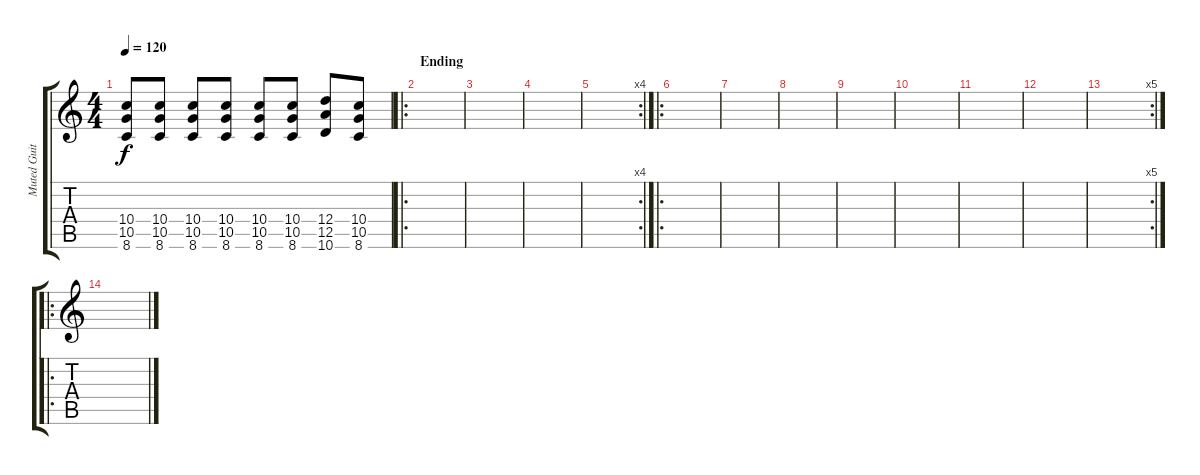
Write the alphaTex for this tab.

\track ("Muted Guitar" "Muted Guit") {instrument electricguitarmuted}
\staff {score tabs}
\tuning (E4 B3 G3 D3 A2 E2) {hide}
\ts (4 4)
\tempo 120
\clef g2
\ks c
(10.4 10.5 8.6).8{dy f} (10.4 10.5 8.6).8 (10.4 10.5 8.6).8 (10.4 10.5 8.6).8 (10.4 10.5 8.6).8 (10.4 10.5 8.6).8 (12.4 12.5 10.6).8 (10.4 10.5 8.6).8 |
\ro
\section ("" "Ending")
|
|
|
\rc 4
|
\ro
|
|
|
|
|
|
|
\rc 5
|
\ro
